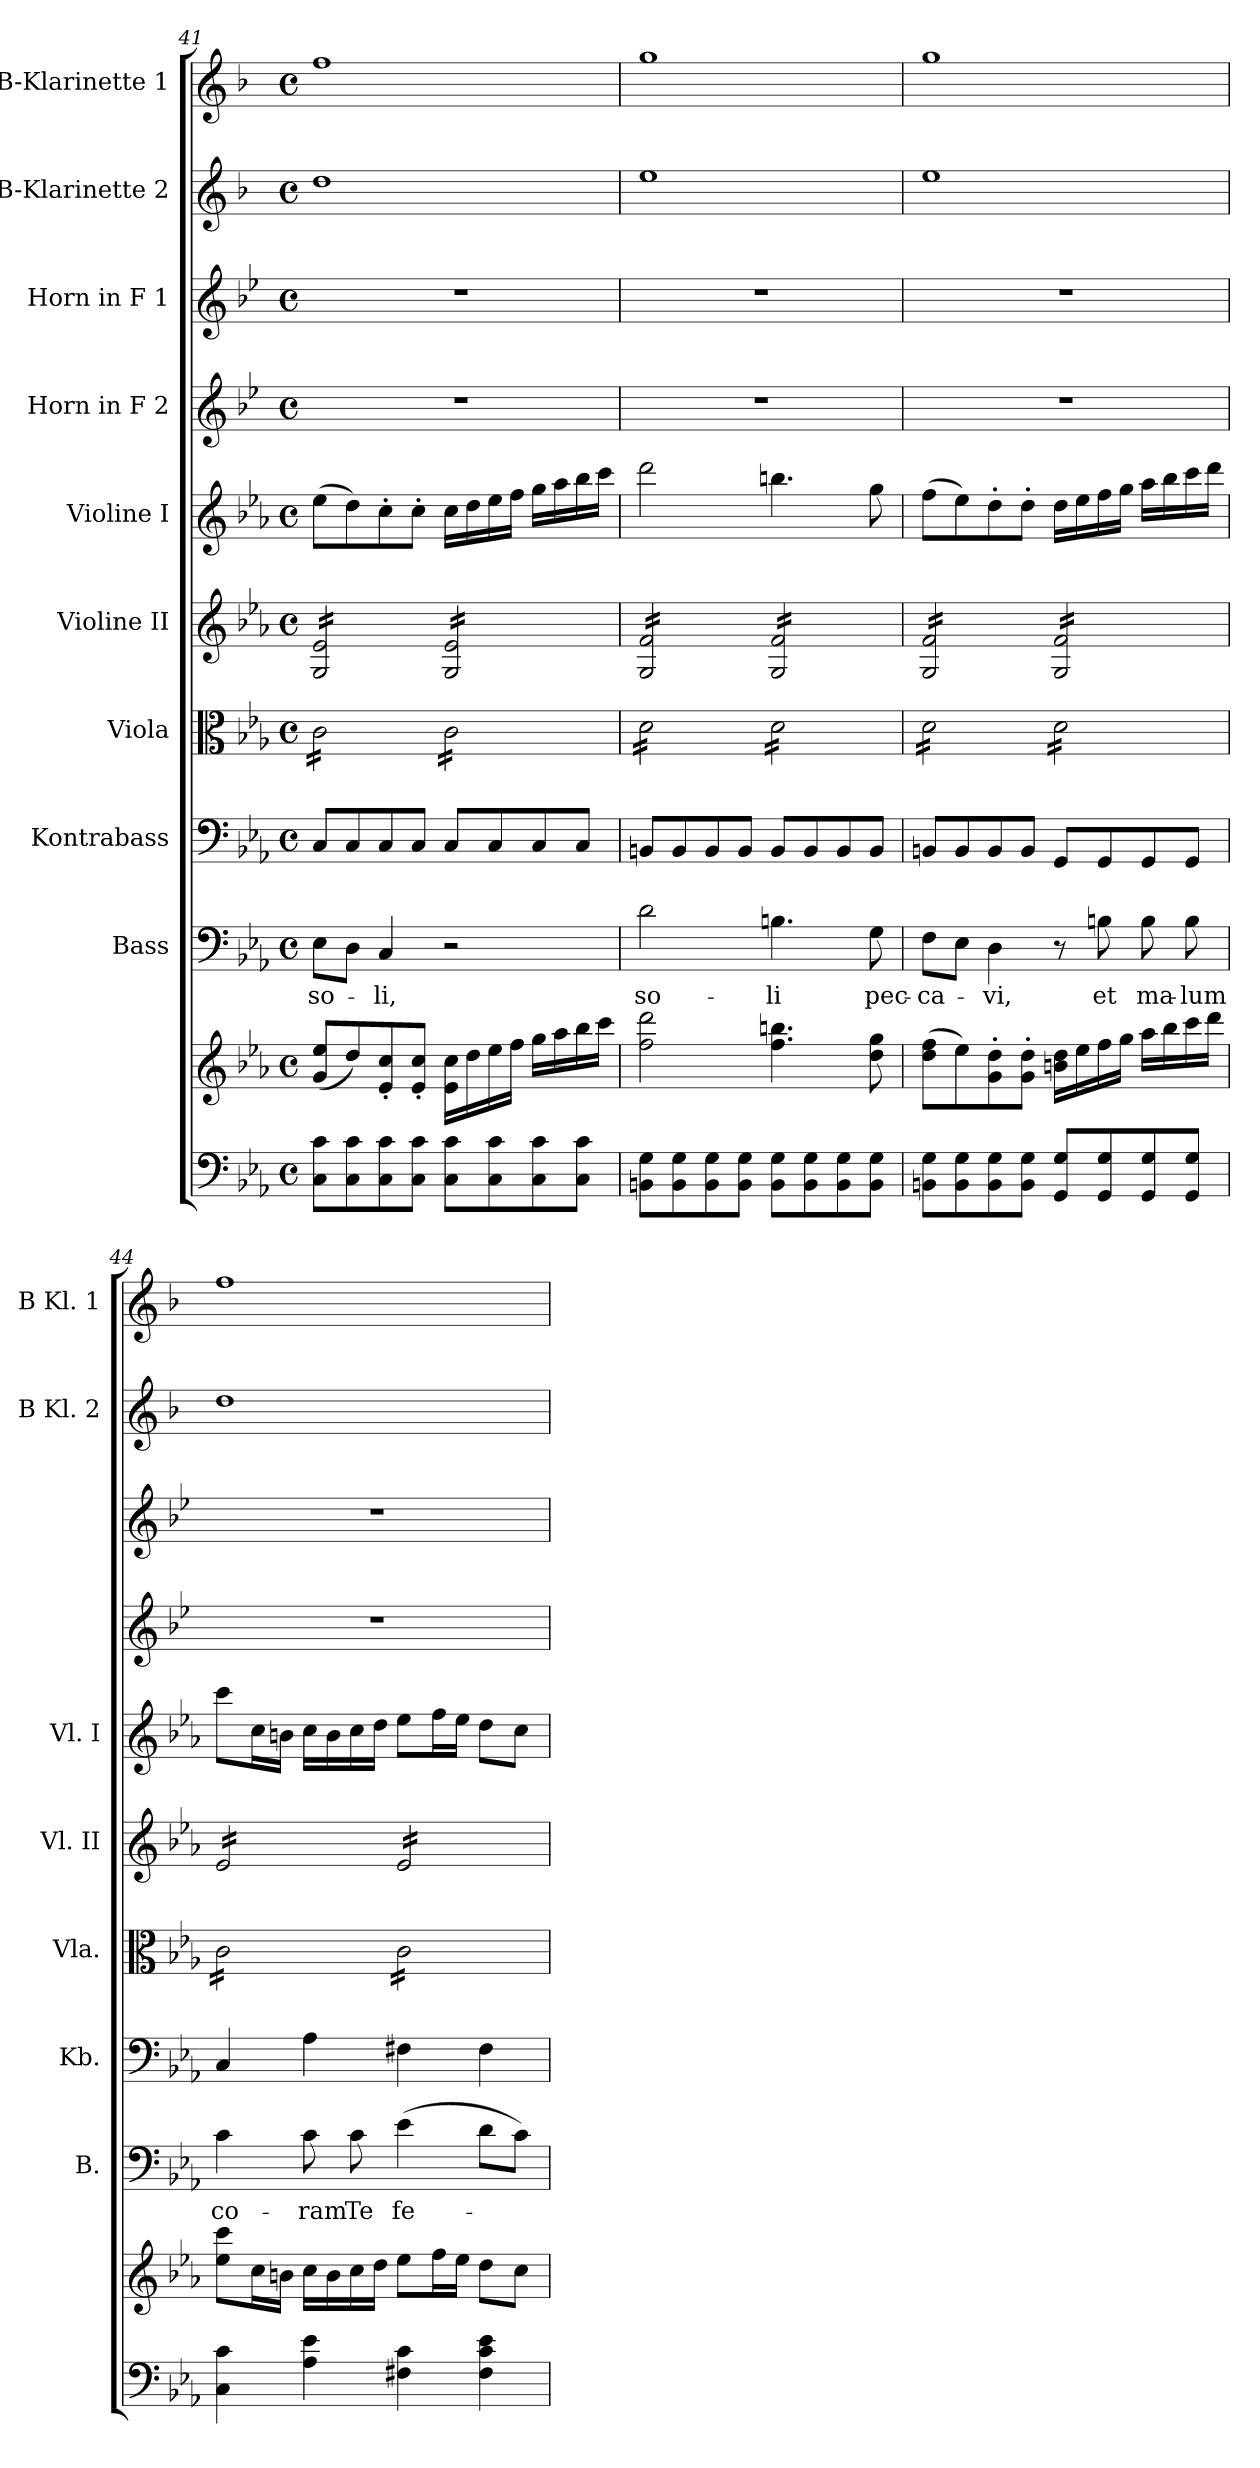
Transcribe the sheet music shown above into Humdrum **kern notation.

**kern	**kern	**kern	**text	**kern	**kern	**kern	**kern	**kern	**kern	**kern	**kern
*part10	*part10	*part9	*part9	*part8	*part7	*part6	*part5	*part4	*part3	*part2	*part1
*staff11	*staff10	*staff9	*staff9	*staff8	*staff7	*staff6	*staff5	*staff4	*staff3	*staff2	*staff1
*	*	*I"Bass	*	*I"Kontrabass	*I"Viola	*I"Violine II	*I"Violine I	*I"Horn in F 2	*I"Horn in F 1	*I"B-Klarinette 2	*I"B-Klarinette 1
*	*	*I'B.	*	*I'Kb.	*I'Vla.	*I'Vl. II	*I'Vl. I	*	*	*I'B Kl. 2	*I'B Kl. 1
*clefF4	*clefG2	*clefF4	*	*clefF4	*clefC3	*clefG2	*clefG2	*clefG2	*clefG2	*clefG2	*clefG2
*	*	*	*	*ITrd7c12	*	*	*	*ITrd4c7	*ITrd4c7	*ITrd1c2	*ITrd1c2
*k[b-e-a-]	*k[b-e-a-]	*k[b-e-a-]	*	*k[b-e-a-]	*k[b-e-a-]	*k[b-e-a-]	*k[b-e-a-]	*k[b-e-a-]	*k[b-e-a-]	*k[b-e-a-]	*k[b-e-a-]
*E-:	*E-:	*E-:	*	*E-:	*E-:	*E-:	*E-:	*E-:	*E-:	*E-:	*E-:
*M4/4	*M4/4	*M4/4	*	*M4/4	*M4/4	*M4/4	*M4/4	*M4/4	*M4/4	*M4/4	*M4/4
*met(c)	*met(c)	*met(c)	*	*met(c)	*met(c)	*met(c)	*met(c)	*met(c)	*met(c)	*met(c)	*met(c)
=41	=41	=41	=41	=41	=41	=41	=41	=41	=41	=41	=41
!	!	!	!LO:LY:b	!	!	!	!	!	!	!	!
*	*	*	*	*	*tremolo	*	*	*	*	*	*
*	*	*	*	*	*	*tremolo	*	*	*	*	*
8C\ 8c\L	(<8g/ 8ee-/L	8E-\L	so-	8CC/L	16c\LL	16G/ 16e-/LL	(>8ee-\L	1r	1r	1cc	1ee-
.	.	.	.	.	16c\	16G/ 16e-/	.	.	.	.	.
8C\ 8c\	8dd/)	8D\J	.	8CC/	16c\	16G/ 16e-/	8dd\)	.	.	.	.
.	.	.	.	.	16c\	16G/ 16e-/	.	.	.	.	.
!	!	!	!LO:LY:b	!	!	!	!	!	!	!	!
8C\ 8c\	8e-/'< 8cc/'<	4C/	-li,	8CC/	16c\	16G/ 16e-/	8cc'>\	.	.	.	.
.	.	.	.	.	16c\	16G/ 16e-/	.	.	.	.	.
8C\ 8c\J	8e-/'< 8cc/'<J	.	.	8CC/J	16c\	16G/ 16e-/	8cc'>\J	.	.	.	.
.	.	.	.	.	16c\JJ	16G/ 16e-/JJ	.	.	.	.	.
8C\ 8c\L	16e-\ 16cc\LL	2r	.	8CC/L	16c\LL	16G/ 16e-/LL	16cc\LL	.	.	.	.
.	16dd\	.	.	.	16c\	16G/ 16e-/	16dd\	.	.	.	.
8C\ 8c\	16ee-\	.	.	8CC/	16c\	16G/ 16e-/	16ee-\	.	.	.	.
.	16ff\JJ	.	.	.	16c\	16G/ 16e-/	16ff\JJ	.	.	.	.
8C\ 8c\	16gg\LL	.	.	8CC/	16c\	16G/ 16e-/	16gg\LL	.	.	.	.
.	16aa-\	.	.	.	16c\	16G/ 16e-/	16aa-\	.	.	.	.
8C\ 8c\J	16bb-\	.	.	8CC/J	16c\	16G/ 16e-/	16bb-\	.	.	.	.
.	16ccc\JJ	.	.	.	16c\JJ	16G/ 16e-/JJ	16ccc\JJ	.	.	.	.
=42	=42	=42	=42	=42	=42	=42	=42	=42	=42	=42	=42
!	!	!	!LO:LY:b	!	!	!	!	!	!	!	!
8BBn\ 8G\L	2ff\ 2ddd\	2d\	so-	8BBBn/L	16d\LL	16G/ 16f/LL	2ddd\	1r	1r	1dd	1ff
.	.	.	.	.	16d\	16G/ 16f/	.	.	.	.	.
8BB\ 8G\	.	.	.	8BBB/	16d\	16G/ 16f/	.	.	.	.	.
.	.	.	.	.	16d\	16G/ 16f/	.	.	.	.	.
8BB\ 8G\	.	.	.	8BBB/	16d\	16G/ 16f/	.	.	.	.	.
.	.	.	.	.	16d\	16G/ 16f/	.	.	.	.	.
8BB\ 8G\J	.	.	.	8BBB/J	16d\	16G/ 16f/	.	.	.	.	.
.	.	.	.	.	16d\JJ	16G/ 16f/JJ	.	.	.	.	.
!	!	!	!LO:LY:b	!	!	!	!	!	!	!	!
8BB\ 8G\L	4.ff\ 4.bbn\	4.Bn\	-li	8BBB/L	16d\LL	16G/ 16f/LL	4.bbn\	.	.	.	.
.	.	.	.	.	16d\	16G/ 16f/	.	.	.	.	.
8BB\ 8G\	.	.	.	8BBB/	16d\	16G/ 16f/	.	.	.	.	.
.	.	.	.	.	16d\	16G/ 16f/	.	.	.	.	.
8BB\ 8G\	.	.	.	8BBB/	16d\	16G/ 16f/	.	.	.	.	.
.	.	.	.	.	16d\	16G/ 16f/	.	.	.	.	.
!	!	!	!LO:LY:b	!	!	!	!	!	!	!	!
8BB\ 8G\J	8dd\ 8gg\	8G\	pec-	8BBB/J	16d\	16G/ 16f/	8gg\	.	.	.	.
.	.	.	.	.	16d\JJ	16G/ 16f/JJ	.	.	.	.	.
=43	=43	=43	=43	=43	=43	=43	=43	=43	=43	=43	=43
!	!	!	!LO:LY:b	!	!	!	!	!	!	!	!
8BBn\ 8G\L	(>8dd\ 8ff\L	8F\L	-ca-	8BBBn/L	16d\LL	16G/ 16f/LL	(>8ff\L	1r	1r	1dd	1ff
.	.	.	.	.	16d\	16G/ 16f/	.	.	.	.	.
8BB\ 8G\	8ee-\)	8E-\J	.	8BBB/	16d\	16G/ 16f/	8ee-\)	.	.	.	.
.	.	.	.	.	16d\	16G/ 16f/	.	.	.	.	.
!	!	!	!LO:LY:b	!	!	!	!	!	!	!	!
8BB\ 8G\	8g\'> 8dd\'>	4D\	-vi,	8BBB/	16d\	16G/ 16f/	8dd'>\	.	.	.	.
.	.	.	.	.	16d\	16G/ 16f/	.	.	.	.	.
8BB\ 8G\J	8g\'> 8dd\'>J	.	.	8BBB/J	16d\	16G/ 16f/	8dd'>\J	.	.	.	.
.	.	.	.	.	16d\JJ	16G/ 16f/JJ	.	.	.	.	.
8GG/ 8G/L	16bn\ 16dd\LL	8r	.	8GGG/L	16d\LL	16G/ 16f/LL	16dd\LL	.	.	.	.
.	16ee-\	.	.	.	16d\	16G/ 16f/	16ee-\	.	.	.	.
!	!	!	!LO:LY:b	!	!	!	!	!	!	!	!
8GG/ 8G/	16ff\	8Bn\	et	8GGG/	16d\	16G/ 16f/	16ff\	.	.	.	.
.	16gg\JJ	.	.	.	16d\	16G/ 16f/	16gg\JJ	.	.	.	.
!	!	!	!LO:LY:b	!	!	!	!	!	!	!	!
8GG/ 8G/	16aa-\LL	8B\	ma-	8GGG/	16d\	16G/ 16f/	16aa-\LL	.	.	.	.
.	16bb-\	.	.	.	16d\	16G/ 16f/	16bb-\	.	.	.	.
!	!	!	!LO:LY:b	!	!	!	!	!	!	!	!
8GG/ 8G/J	16ccc\	8B\	-lum	8GGG/J	16d\	16G/ 16f/	16ccc\	.	.	.	.
.	16ddd\JJ	.	.	.	16d\JJ	16G/ 16f/JJ	16ddd\JJ	.	.	.	.
!!LO:PB:g=z
=44	=44	=44	=44	=44	=44	=44	=44	=44	=44	=44	=44
!	!	!	!LO:LY:b	!	!	!	!	!	!	!	!
4C\ 4c\	8ee-\ 8ccc\L	4c\	co-	4CC/	16c\LL	16e-/LL	8ccc\L	1r	1r	1cc	1ee-
.	.	.	.	.	16c\	16e-/	.	.	.	.	.
.	16cc\L	.	.	.	16c\	16e-/	16cc\L	.	.	.	.
.	16bn\JJ	.	.	.	16c\	16e-/	16bn\JJ	.	.	.	.
!	!	!	!LO:LY:b	!	!	!	!	!	!	!	!
4A-\ 4e-\	16cc\LL	8c\	-ram	4AA-\	16c\	16e-/	16cc\LL	.	.	.	.
.	16b\	.	.	.	16c\	16e-/	16b\	.	.	.	.
!	!	!	!LO:LY:b	!	!	!	!	!	!	!	!
.	16cc\	8c\	Te	.	16c\	16e-/	16cc\	.	.	.	.
.	16dd\JJ	.	.	.	16c\JJ	16e-/JJ	16dd\JJ	.	.	.	.
!	!	!	!LO:LY:b	!	!	!	!	!	!	!	!
4F#X\ 4c\	8ee-\L	(>4e-\	fe-	4FF#X\	16c\LL	16e-/LL	8ee-\L	.	.	.	.
.	.	.	.	.	16c\	16e-/	.	.	.	.	.
.	16ff\L	.	.	.	16c\	16e-/	16ff\L	.	.	.	.
.	16ee-\JJ	.	.	.	16c\	16e-/	16ee-\JJ	.	.	.	.
4F#\ 4c\ 4e-\	8dd\L	8d\L	.	4FF#\	16c\	16e-/	8dd\L	.	.	.	.
.	.	.	.	.	16c\	16e-/	.	.	.	.	.
.	8cc\J	8c\J)	.	.	16c\	16e-/	8cc\J	.	.	.	.
.	.	.	.	.	16c\JJ	16e-/JJ	.	.	.	.	.
*	*	*	*	*	*	*Xtremolo	*	*	*	*	*
*	*	*	*	*	*Xtremolo	*	*	*	*	*	*
=	=	=	=	=	=	=	=	=	=	=	=
*-	*-	*-	*-	*-	*-	*-	*-	*-	*-	*-	*-
